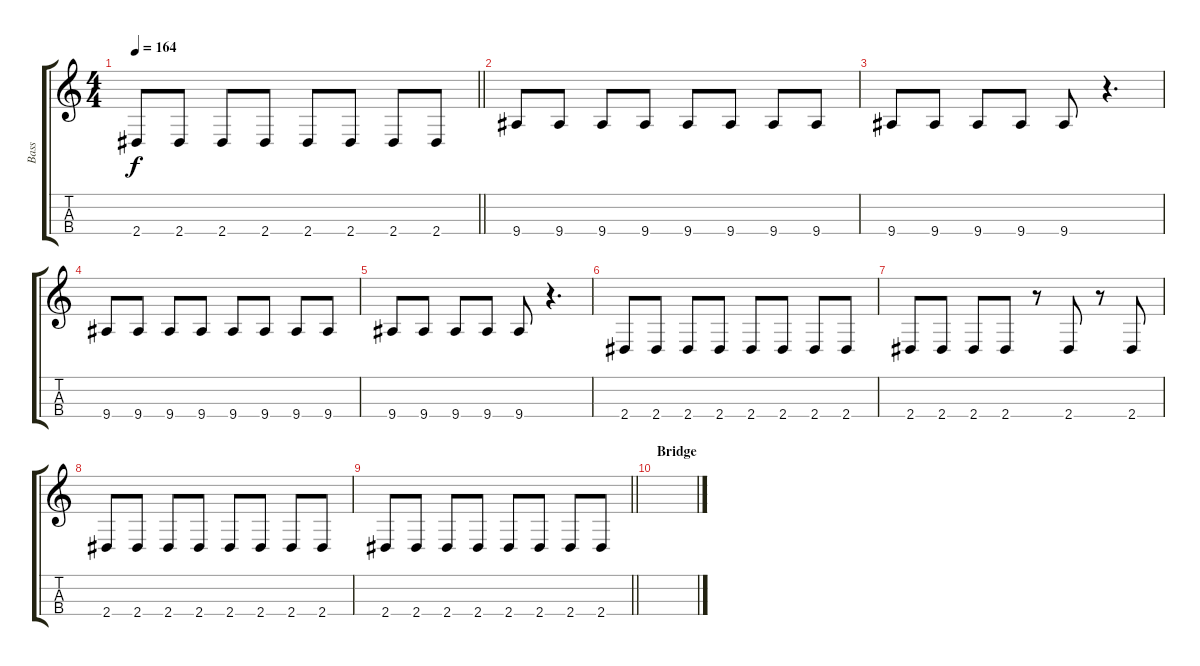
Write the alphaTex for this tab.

\track ("Bass" "Bass") {instrument electricbasspick}
\staff {score tabs}
\tuning (Gb3 Db3 Ab2 Db2) {hide}
\ts (4 4)
\tempo 164
\clef g2
\barLineRight lightlight
\ks c
2.4.8{dy f} 2.4.8 2.4.8 2.4.8 2.4.8 2.4.8 2.4.8 2.4.8 |
9.4.8 9.4.8 9.4.8 9.4.8 9.4.8 9.4.8 9.4.8 9.4.8 |
9.4.8 9.4.8 9.4.8 9.4.8 9.4.8 r.4{d} |
9.4.8 9.4.8 9.4.8 9.4.8 9.4.8 9.4.8 9.4.8 9.4.8 |
9.4.8 9.4.8 9.4.8 9.4.8 9.4.8 r.4{d} |
2.4.8 2.4.8 2.4.8 2.4.8 2.4.8 2.4.8 2.4.8 2.4.8 |
2.4.8 2.4.8 2.4.8 2.4.8 r.8 2.4.8 r.8 2.4.8 |
2.4.8 2.4.8 2.4.8 2.4.8 2.4.8 2.4.8 2.4.8 2.4.8 |
\barLineRight lightlight
2.4.8 2.4.8 2.4.8 2.4.8 2.4.8 2.4.8 2.4.8 2.4.8 |
\section ("" "Bridge")
